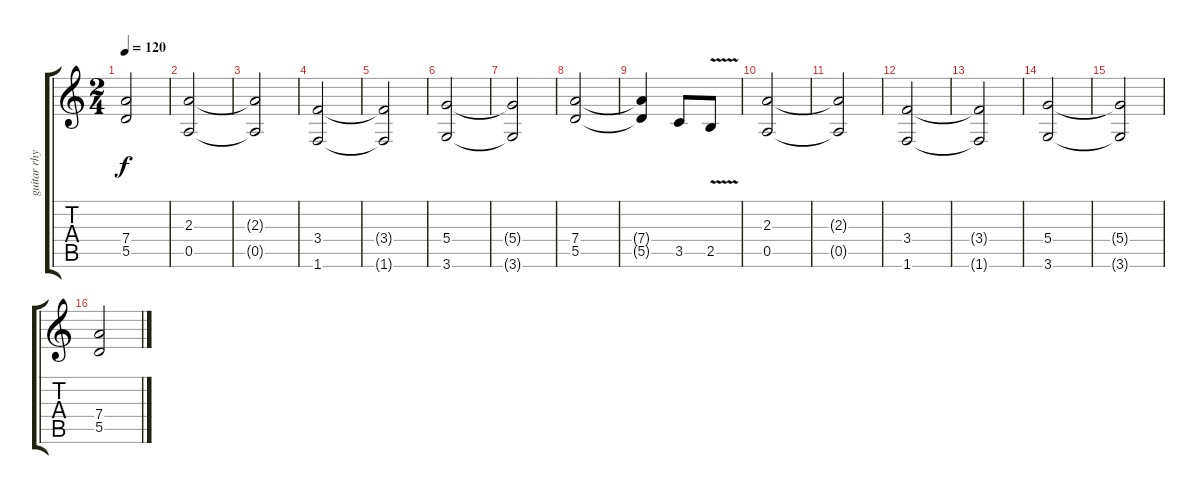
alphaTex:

\track ("guitar rhythm right" "guitar rhy") {instrument distortionguitar}
\staff {score tabs}
\tuning (E4 B3 G3 D3 A2 E2) {hide}
\ts (2 4)
\tempo 120
\clef g2
\ks c
(7.4{t} 5.5{t}).2{dy f} |
(2.3 0.5).2 |
(2.3{t} 0.5{t}).2 |
(3.4 1.6).2 |
(3.4{t} 1.6{t}).2 |
(5.4 3.6).2 |
(5.4{t} 3.6{t}).2 |
(7.4 5.5).2 |
(7.4{t} 5.5{t}).4 3.5.8 2.5{v}.8 |
(2.3 0.5).2 |
(2.3{t} 0.5{t}).2 |
(3.4 1.6).2 |
(3.4{t} 1.6{t}).2 |
(5.4 3.6).2 |
(5.4{t} 3.6{t}).2 |
(7.4 5.5).2
